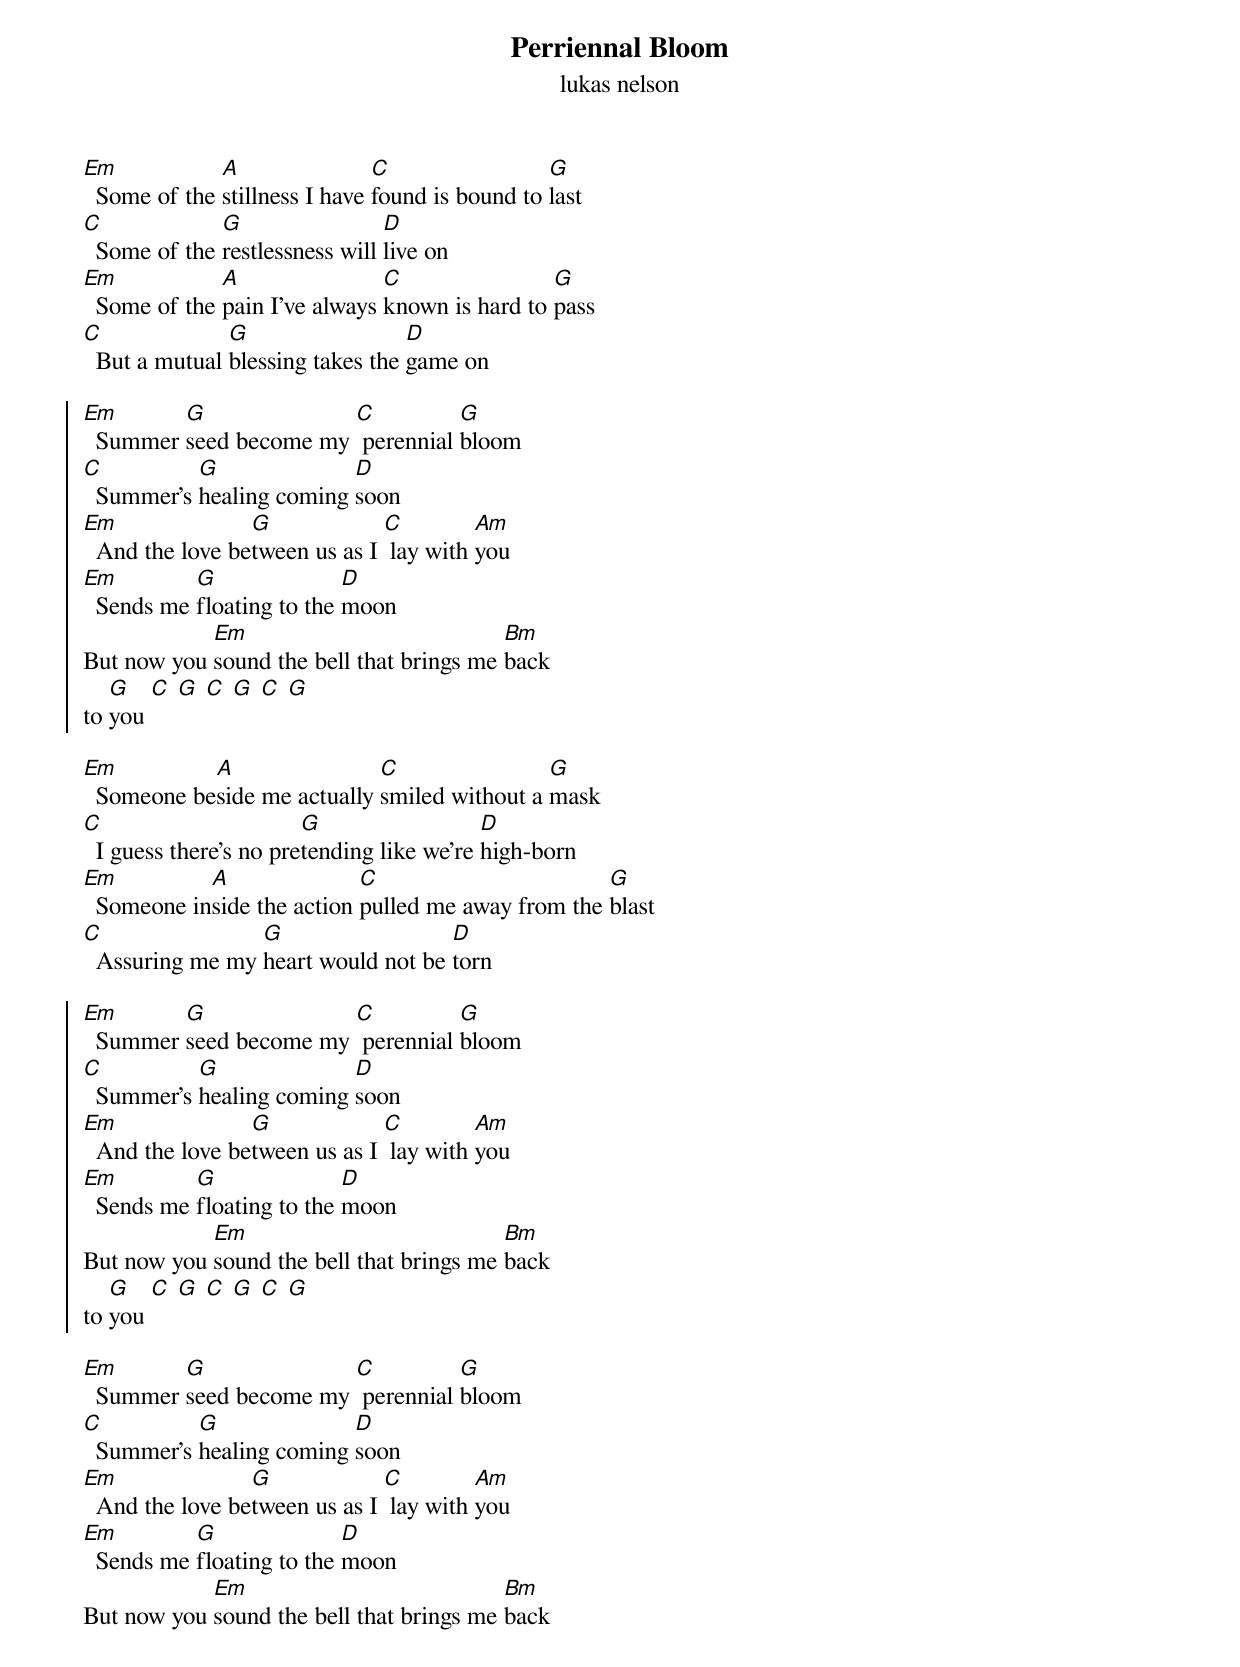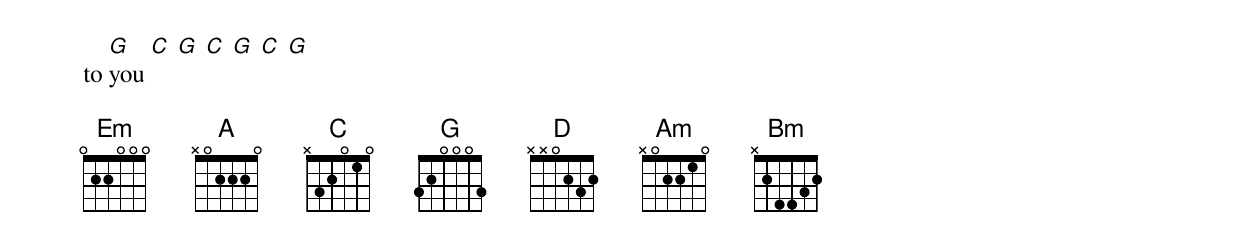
{title: Perriennal Bloom}
{subtitle: lukas nelson}

[Em]  Some of the [A]stillness I have [C]found is bound to [G]last
[C]  Some of the [G]restlessness will [D]live on
[Em]  Some of the [A]pain I’ve always [C]known is hard to [G]pass
[C]  But a mutual [G]blessing takes the [D]game on

{soc}
[Em]  Summer [G]seed become my [C] perennial [G]bloom
[C]  Summer’s [G]healing coming [D]soon
[Em]  And the love be[G]tween us as I [C] lay with [Am]you
[Em]  Sends me [G]floating to the [D]moon
But now you [Em]sound the bell that brings me [Bm]back
to [G]you [C] [G] [C] [G] [C] [G]
{eoc}

[Em]  Someone be[A]side me actually [C]smiled without a [G]mask
[C]  I guess there’s no pre[G]tending like we’re [D]high-born
[Em]  Someone in[A]side the action [C]pulled me away from the [G]blast
[C]  Assuring me my [G]heart would not be [D]torn

{soc}
[Em]  Summer [G]seed become my [C] perennial [G]bloom
[C]  Summer’s [G]healing coming [D]soon
[Em]  And the love be[G]tween us as I [C] lay with [Am]you
[Em]  Sends me [G]floating to the [D]moon
But now you [Em]sound the bell that brings me [Bm]back
to [G]you [C] [G] [C] [G] [C] [G]
{eoc}

[Em]  Summer [G]seed become my [C] perennial [G]bloom
[C]  Summer’s [G]healing coming [D]soon
[Em]  And the love be[G]tween us as I [C] lay with [Am]you
[Em]  Sends me [G]floating to the [D]moon
But now you [Em]sound the bell that brings me [Bm]back
to [G]you [C] [G] [C] [G] [C] [G]

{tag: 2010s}
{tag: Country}
